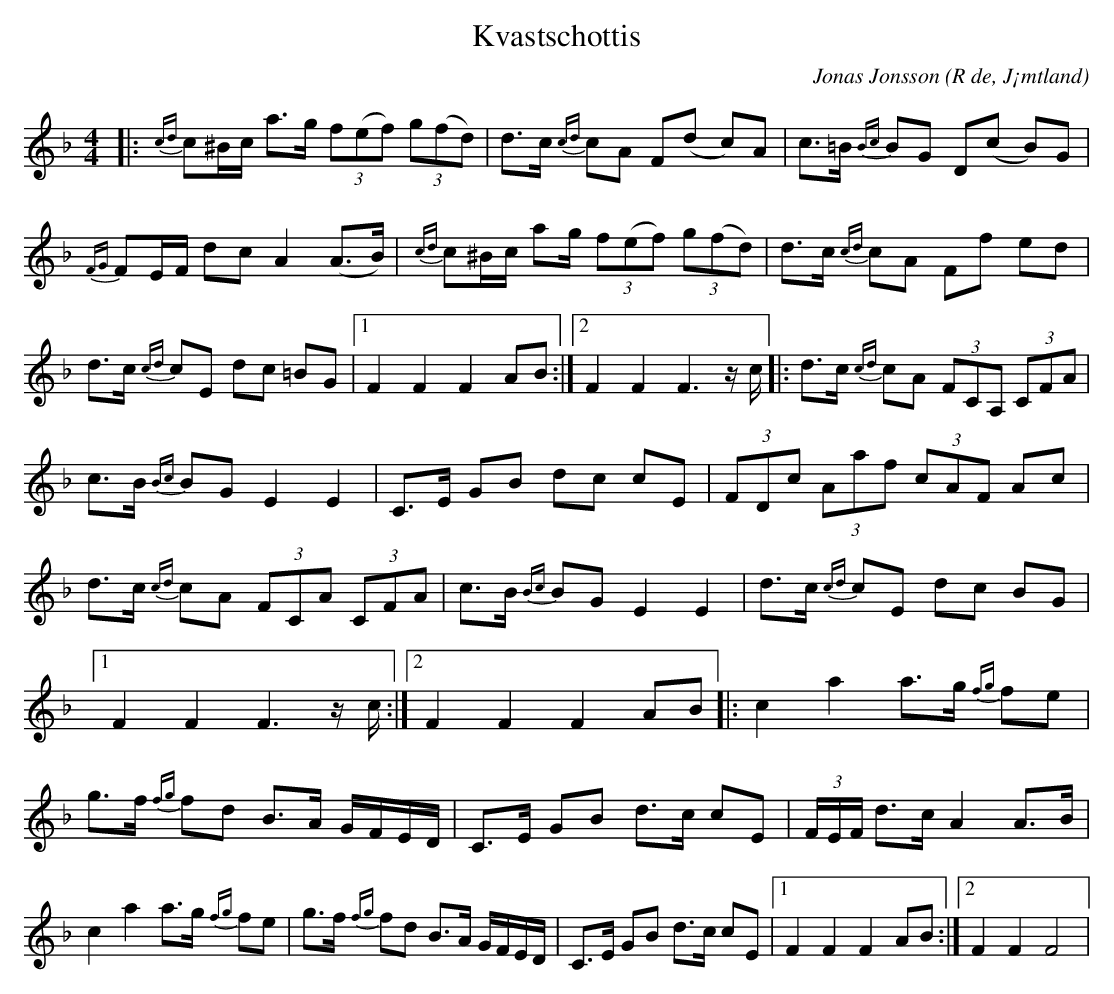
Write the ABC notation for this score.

X:1
T:Kvastschottis
C:Jonas Jonsson
O:R de, J¡mtland
M:4/4
L:1/16
K:F
|: {cd}c2^Bc a2>g2 (3f2(e2f2) (3g2(f2d2) | d2>c2 {cd}c2A2 F2(d2- c2)A2 | c2>=B2 {Bc}B2G2 D2(c2- B2)G2 | {FG}F2EF d2c2 A4 (A2>B2) | {cd}c2^Bc a2g (3f2(e2f2) (3g2(f2d2) | d2>c2 {cd}c2A2 F2f2 e2d2 | d2>c2 {cd}c2E2 d2c2 =B2G2 |1 F4 F4 F4 A2B2 :|2 F4 F4 F4> z2c ]|: d2>c2 {cd}c2A2 (3F2C2A,2 (3C2F2A2 | c2>B2 {Bc}B2G2 E4 E4 | C2>E2 G2B2 d2c2 c2E2 | (3F2D2c2 (3A2a2f2 (3c2A2F2 A2c2 | d2>c2 {cd}c2A2 (3F2C2A2, (3C2F2A2 | c2>B2 {Bc}B2G2 E4 E4 | d2>c2 {cd}c2E2 d2c2 B2G2 |1 F4 F4 F4> z2c :|2 F4 F4 F4 A2B2 ]|: c4 a4 a2>g2 {fg}f2e2 | g2>f2 {fg}f2d2 B2>A2 GFED | C2,>E2 G2B2 d2>c2 c2E2 | (3FEF d2>c2 A4 A2>B2 | c4 a4 a2>g2 {fg}f2e2 | g2>f2 {fg}f2d2 B2>A2 GFED | C2,>E2 G2B2 d2>c2 c2E2 |1 F4 F4 F4 A2B2 :|2  F4 F4 F8 |
